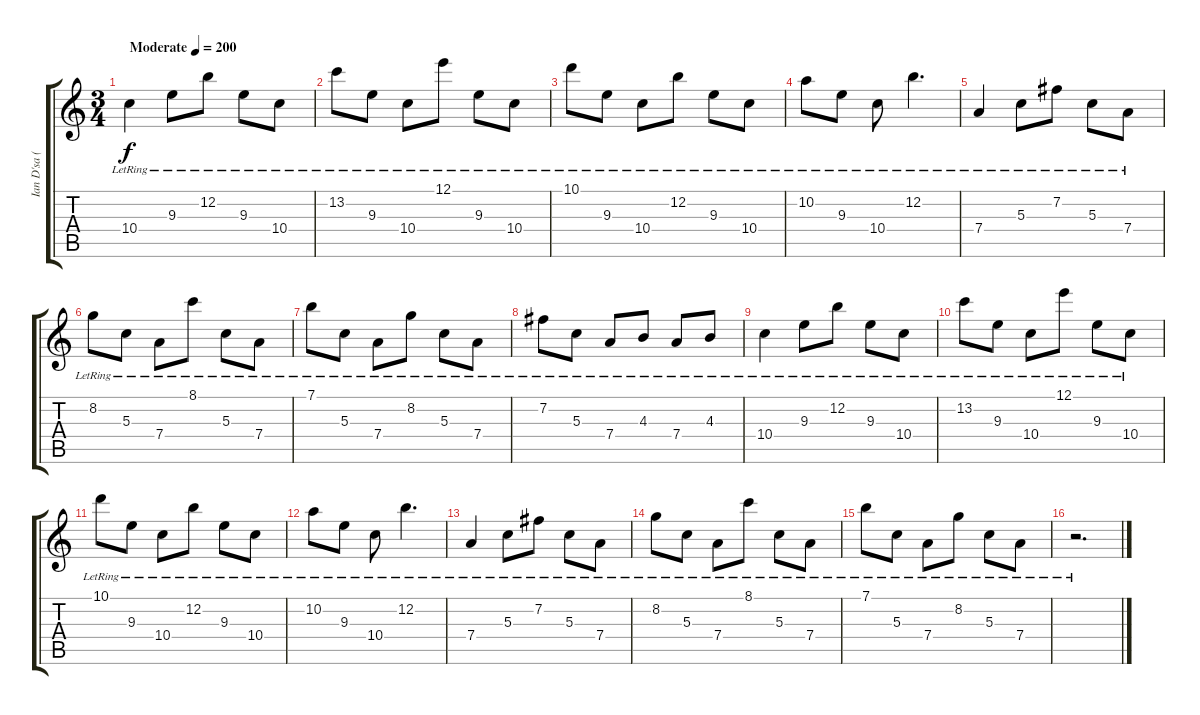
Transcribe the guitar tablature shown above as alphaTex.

\track ("Ian D'sa (Clean)" "Ian D'sa (") {instrument electricguitarclean}
\staff {score tabs}
\tuning (E4 B3 G3 D3 A2 Eb2) {hide}
\ts (3 4)
\tempo (200 "Moderate")
\clef g2
\ks c
10.4{lr}.4{dy f instrument electricguitarclean} 9.3{lr}.8 12.2{lr}.8 9.3{lr}.8 10.4{lr}.8 |
13.2{lr}.8 9.3{lr}.8 10.4{lr}.8 12.1{lr}.8 9.3{lr}.8 10.4{lr}.8 |
10.1{lr}.8 9.3{lr}.8 10.4{lr}.8 12.2{lr}.8 9.3{lr}.8 10.4{lr}.8 |
10.2{lr}.8 9.3{lr}.8 10.4{lr}.8 12.2{lr}.4{d} |
7.4{lr}.4 5.3{lr}.8 7.2{lr}.8 5.3{lr}.8 7.4{lr}.8 |
8.2{lr}.8 5.3{lr}.8 7.4{lr}.8 8.1{lr}.8 5.3{lr}.8 7.4{lr}.8 |
7.1{lr}.8 5.3{lr}.8 7.4{lr}.8 8.2{lr}.8 5.3{lr}.8 7.4{lr}.8 |
7.2{lr}.8 5.3{lr}.8 7.4{lr}.8 4.3{lr}.8 7.4{lr}.8 4.3{lr}.8 |
10.4{lr}.4 9.3{lr}.8 12.2{lr}.8 9.3{lr}.8 10.4{lr}.8 |
13.2{lr}.8 9.3{lr}.8 10.4{lr}.8 12.1{lr}.8 9.3{lr}.8 10.4{lr}.8 |
10.1{lr}.8 9.3{lr}.8 10.4{lr}.8 12.2{lr}.8 9.3{lr}.8 10.4{lr}.8 |
10.2{lr}.8 9.3{lr}.8 10.4{lr}.8 12.2{lr}.4{d} |
7.4{lr}.4 5.3{lr}.8 7.2{lr}.8 5.3{lr}.8 7.4{lr}.8 |
8.2{lr}.8 5.3{lr}.8 7.4{lr}.8 8.1{lr}.8 5.3{lr}.8 7.4{lr}.8 |
7.1{lr}.8 5.3{lr}.8 7.4{lr}.8 8.2{lr}.8 5.3{lr}.8 7.4{lr}.8 |
r.2{d}
